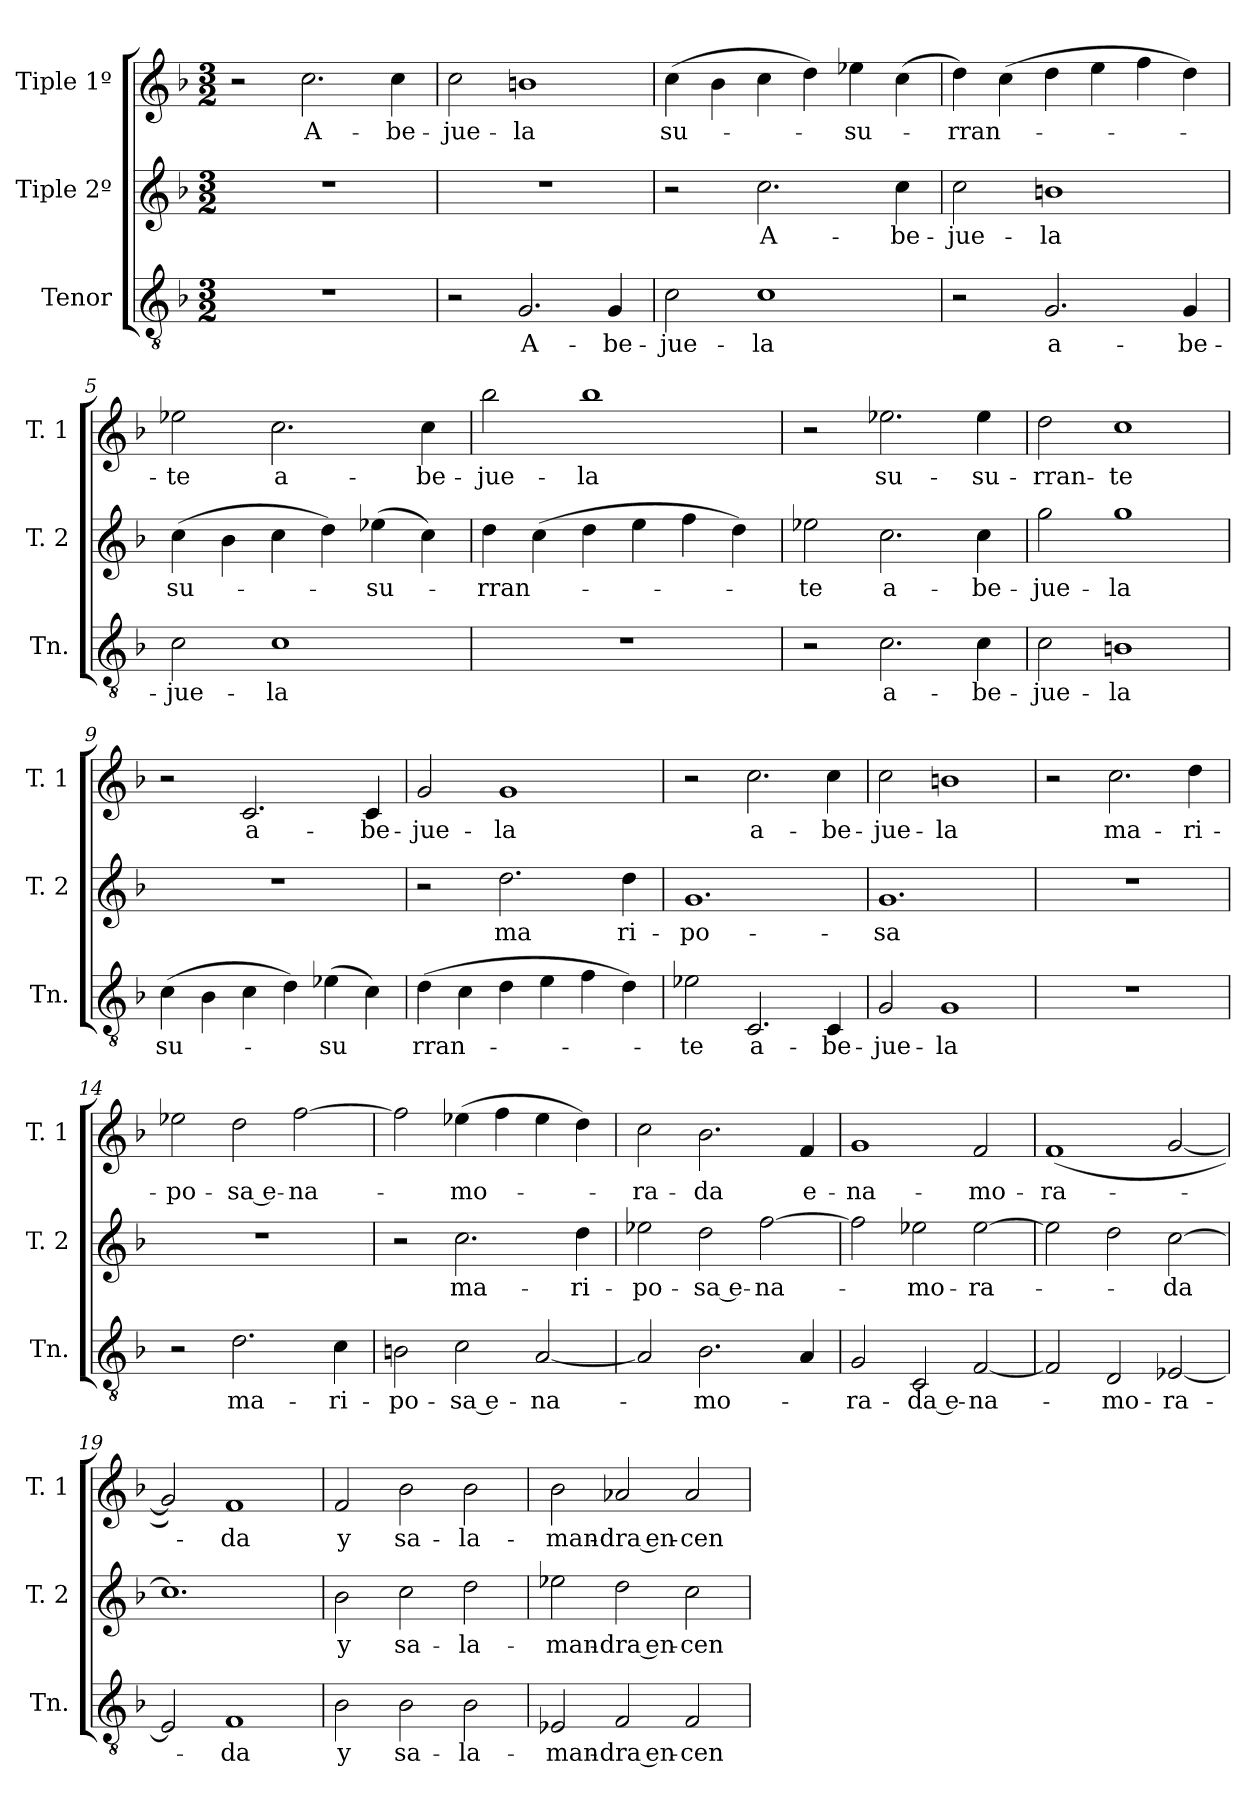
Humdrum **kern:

**kern	**text	**kern	**text	**kern	**text
*part3	*part3	*part2	*part2	*part1	*part1
*staff3	*staff3	*staff2	*staff2	*staff1	*staff1
*I"Tenor	*	*I"Tiple 2º	*	*I"Tiple 1º	*
*I'Tn.	*	*I'T. 2	*	*I'T. 1	*
*clefGv2	*	*clefG2	*	*clefG2	*
*k[b-]	*	*k[b-]	*	*k[b-]	*
*M3/2	*	*M3/2	*	*M3/2	*
=1	=1	=1	=1	=1	=1
1.r	.	1.r	.	2r	.
.	.	.	.	2.cc	A-
.	.	.	.	4cc	-be-
=2	=2	=2	=2	=2	=2
2r	.	1.r	.	2cc	-jue-
2.G	A-	.	.	1bn	-la
4G	-be-	.	.	.	.
=3	=3	=3	=3	=3	=3
2c	-jue-	2r	.	(4cc	su-
.	.	.	.	4b-	.
1c	-la	2.cc	A-	4cc	.
.	.	.	.	4dd)	.
.	.	.	.	4ee-X	-su-
.	.	4cc	-be-	(4cc	.
=4	=4	=4	=4	=4	=4
2r	.	2cc	-jue-	4dd)	-rran-
.	.	.	.	(4cc	.
2.G	a-	1bn	-la	4dd	.
.	.	.	.	4ee	.
.	.	.	.	4ff	.
4G	-be-	.	.	4dd)	.
=5	=5	=5	=5	=5	=5
2c	-jue-	(4cc	su-	2ee-X	-te
.	.	4b-	.	.	.
1c	-la	4cc	.	2.cc	a-
.	.	4dd)	.	.	.
.	.	(4ee-X	-su-	.	.
.	.	4cc)	.	4cc	-be-
=6	=6	=6	=6	=6	=6
1.r	.	4dd	-rran-	2bb-	-jue-
.	.	(4cc	.	.	.
.	.	4dd	.	1bb-	-la
.	.	4ee	.	.	.
.	.	4ff	.	.	.
.	.	4dd)	.	.	.
=7	=7	=7	=7	=7	=7
2r	.	2ee-X	-te	2r	.
2.c	a-	2.cc	a-	2.ee-X	su-
4c	-be-	4cc	-be-	4ee-	-su-
=8	=8	=8	=8	=8	=8
2c	-jue-	2gg	-jue-	2dd	-rran-
1Bn	-la	1gg	-la	1cc	-te
=9	=9	=9	=9	=9	=9
(4c	su-	1.r	.	2r	.
4B-	.	.	.	.	.
4c	.	.	.	2.c	a-
4d)	.	.	.	.	.
(4e-X	-su	.	.	.	.
4c)	.	.	.	4c	-be-
=10	=10	=10	=10	=10	=10
(4d	-rran-	2r	.	2g	-jue-
4c	.	.	.	.	.
4d	.	2.dd	ma	1g	-la
4e	.	.	.	.	.
4f	.	.	.	.	.
4d)	.	4dd	ri-	.	.
=11	=11	=11	=11	=11	=11
2e-X	-te	1.g	-po-	2r	.
2.C	a-	.	.	2.cc	a-
4C	-be-	.	.	4cc	-be-
=12	=12	=12	=12	=12	=12
2G	-jue-	1.g	-sa	2cc	-jue-
1G	-la	.	.	1bn	-la
=13	=13	=13	=13	=13	=13
1.r	.	1.r	.	2r	.
.	.	.	.	2.cc	ma-
.	.	.	.	4dd	-ri-
=14	=14	=14	=14	=14	=14
2r	.	1.r	.	2ee-X	-po-
2.d	ma-	.	.	2dd	sa e-
.	.	.	.	[2ff	-na-
4c	-ri-	.	.	.	.
=15	=15	=15	=15	=15	=15
2Bn	-po-	2r	.	2ff]	.
2c	sa e-	2.cc	ma-	(4ee-X	-mo-
.	.	.	.	4ff	.
[2A	-na-	.	.	4ee-	.
.	.	4dd	-ri-	4dd)	.
=16	=16	=16	=16	=16	=16
2A]	.	2ee-X	-po-	2cc	-ra-
2.B-	-mo-	2dd	sa e-	2.b-	-da
.	.	[2ff	-na-	.	.
4A	.	.	.	4f	e-
=17	=17	=17	=17	=17	=17
2G	-ra-	2ff]	.	1g	-na-
2C	da e-	2ee-X	-mo-	.	.
[2F	-na-	[2ee-	-ra-	2f	-mo-
=18	=18	=18	=18	=18	=18
2F]	.	2ee-]	.	(1f	-ra-
2D	-mo-	2dd	.	.	.
[2E-X	-ra-	[2cc	-da	[2g	.
=19	=19	=19	=19	=19	=19
2E-]	.	1.cc]	.	2g])	.
1F	-da	.	.	1f	-da
=20	=20	=20	=20	=20	=20
2B-	y	2b-	y	2f	y
2B-	sa-	2cc	sa-	2b-	sa-
2B-	-la-	2dd	-la-	2b-	-la-
=21	=21	=21	=21	=21	=21
2E-X	-man-	2ee-X	-man-	2b-	-man-
2F	dra en-	2dd	dra en-	2a-X	dra en-
2F	-cen-	2cc	-cen-	2a-	-cen-
=	=	=	=	=	=
*-	*-	*-	*-	*-	*-
